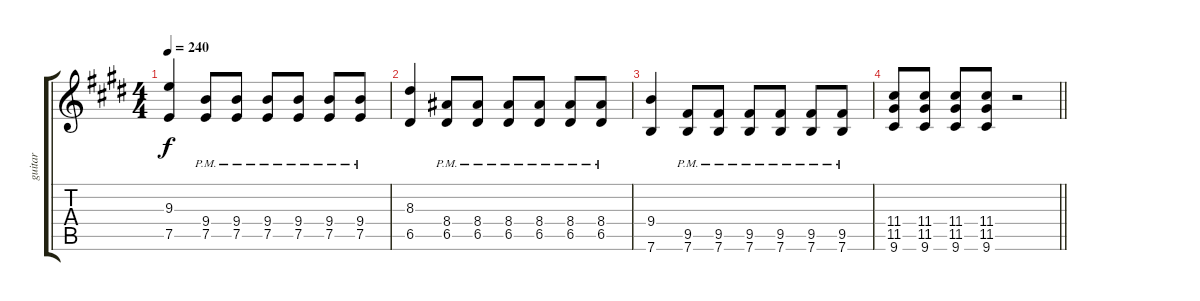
\track ("guitar" "guitar") {instrument overdrivenguitar}
\staff {score tabs}
\tuning (E4 B3 G3 D3 A2 E2) {hide}
\ts (4 4)
\tempo 240
\clef g2
\ks e
(9.3 7.5).4{dy f} (9.4{pm} 7.5{pm}).8 (9.4{pm} 7.5{pm}).8 (9.4{pm} 7.5{pm}).8 (9.4{pm} 7.5{pm}).8 (9.4{pm} 7.5{pm}).8 (9.4{pm} 7.5{pm}).8 |
(8.3 6.5).4 (8.4{pm} 6.5{pm}).8 (8.4{pm} 6.5{pm}).8 (8.4{pm} 6.5{pm}).8 (8.4{pm} 6.5{pm}).8 (8.4{pm} 6.5{pm}).8 (8.4{pm} 6.5{pm}).8 |
(9.4 7.6).4 (9.5{pm} 7.6{pm}).8 (9.5{pm} 7.6{pm}).8 (9.5{pm} 7.6{pm}).8 (9.5{pm} 7.6{pm}).8 (9.5{pm} 7.6{pm}).8 (9.5{pm} 7.6{pm}).8 |
\barLineRight lightlight
(11.4 11.5 9.6).8{instrument overdrivenguitar} (11.4 11.5 9.6).8 (11.4 11.5 9.6).8 (11.4 11.5 9.6).8 r.2
